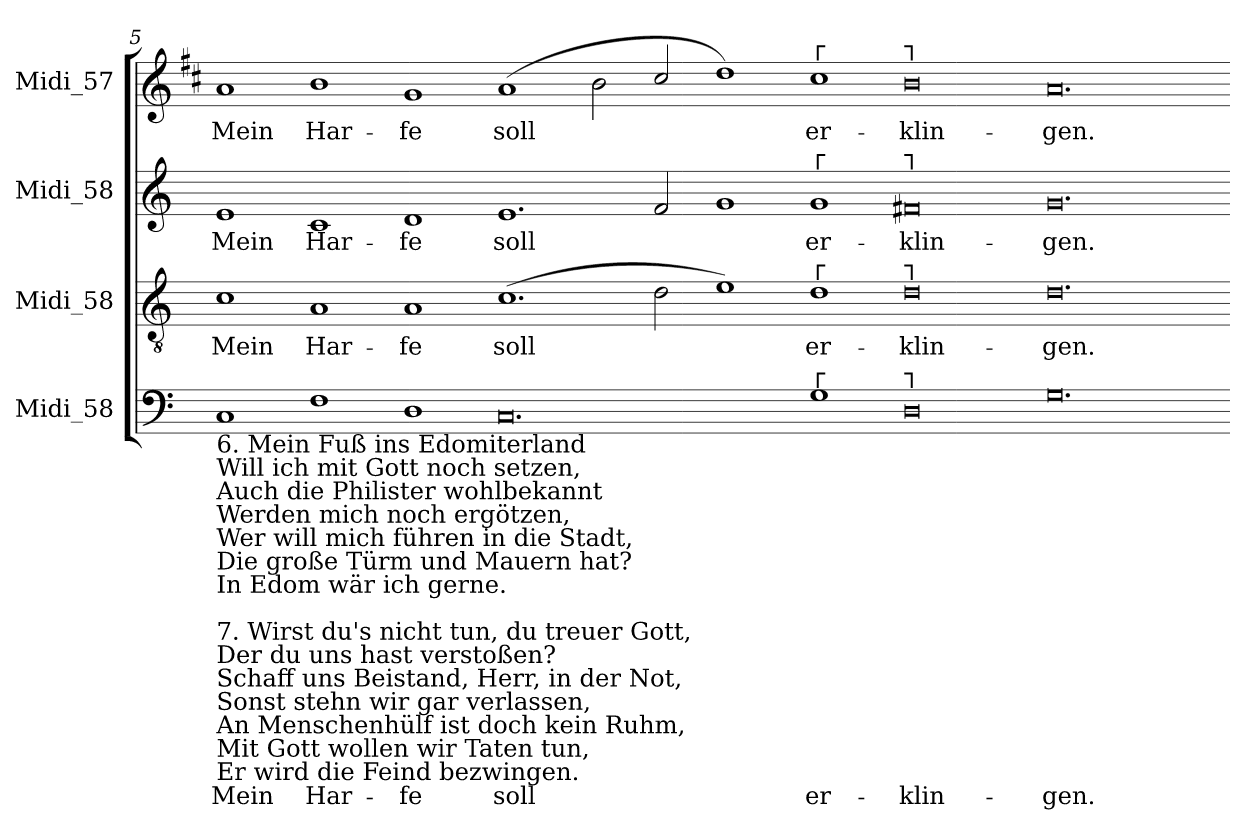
**kern	**text	**kern	**text	**kern	**text	**kern	**text
*part4	*part4	*part3	*part3	*part2	*part2	*part1	*part1
*staff4	*staff4	*staff3	*staff3	*staff2	*staff2	*staff1	*staff1
*I"Midi_58	*	*I"Midi_58	*	*I"Midi_58	*	*I"Midi_57	*
*clefF4	*	*clefGv2	*	*clefG2	*	*clefG2	*
*	*	*	*	*	*	*ITrd1c2	*
*k[]	*	*k[]	*	*k[]	*	*k[]	*
*C:	*	*C:	*	*C:	*	*C:	*
=5	=5	=5	=5	=5	=5	=5	=5
!LO:TX:b:t=6. Mein Fuß ins Edomiterland\nWill ich mit Gott noch setzen,\nAuch die Philister wohlbekannt\nWerden mich noch ergötzen,\nWer will mich führen in die Stadt,\nDie große Türm und Mauern hat?\nIn Edom wär ich gerne.\n\n7. Wirst du's nicht tun, du treuer Gott,\nDer du uns hast verstoßen?\nSchaff uns Beistand, Herr, in der Not,\nSonst stehn wir gar verlassen,\nAn Menschenhülf ist doch kein Ruhm,\nMit Gott wollen wir Taten tun,\nEr wird die Feind bezwingen.	!	!	!	!	!	!	!
!	!LO:LY:b	!	!LO:LY:b	!	!LO:LY:b	!	!LO:LY:b
1C	Mein	1c	Mein	1e	Mein	1g	Mein
!	!LO:LY:b	!	!LO:LY:b	!	!LO:LY:b	!	!LO:LY:b
1F	Har-	1A	Har-	1c	Har-	1a	Har-
!	!LO:LY:b	!	!LO:LY:b	!	!LO:LY:b	!	!LO:LY:b
1D	-fe	1A	-fe	1d	-fe	1f	-fe
!	!LO:LY:b	!	!LO:LY:b	!	!LO:LY:b	!	!LO:LY:b
0.C	soll	(>1.c	soll	1.e	soll	(<1g	soll
.	.	.	.	.	.	2a	.
.	.	2d	.	2f	.	2b/	.
.	.	1e)	.	1g	.	1cc)	.
!	!	!	!	!	!	!LO:TX:a:t=┌	!
!	!	!	!	!LO:TX:a:t=┌	!	!	!
!	!	!LO:TX:a:t=┌	!	!	!	!	!
!LO:TX:a:t=┌	!	!	!	!	!	!	!
!	!LO:LY:b	!	!LO:LY:b	!	!LO:LY:b	!	!LO:LY:b
1G	er-	1d	er-	1g	er-	1b	er-
!	!	!	!	!	!	!LO:TX:a:t=┐	!
!	!	!	!	!LO:TX:a:t=┐	!	!	!
!	!	!LO:TX:a:t=┐	!	!	!	!	!
!LO:TX:a:t=┐	!	!	!	!	!	!	!
!	!LO:LY:b	!	!LO:LY:b	!	!LO:LY:b	!	!LO:LY:b
0D	-klin-	0d	-klin-	0f#X	-klin-	0a	-klin-
!	!LO:LY:b	!	!LO:LY:b	!	!LO:LY:b	!	!LO:LY:b
0.G	-gen.	0.d	-gen.	0.g	-gen.	0.g	-gen.
=-	=-	=-	=-	=-	=-	=-	=-
*-	*-	*-	*-	*-	*-	*-	*-
